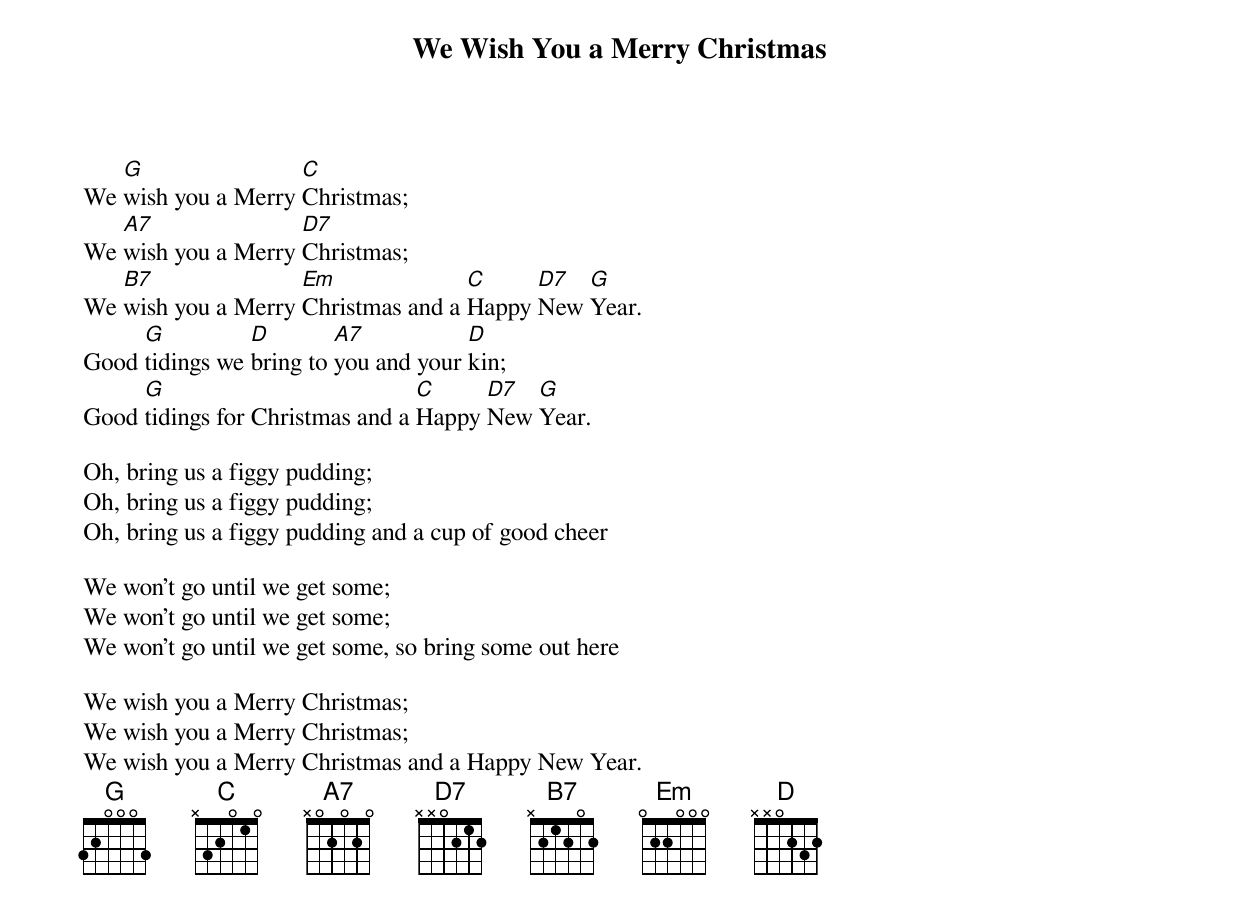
{t:We Wish You a Merry Christmas}
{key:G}

We [G]wish you a Merry [C]Christmas;
We [A7]wish you a Merry [D7]Christmas;
We [B7]wish you a Merry [Em]Christmas and a [C]Happy [D7]New [G]Year.
Good [G]tidings we [D]bring to [A7]you and your [D]kin;
Good [G]tidings for Christmas and a [C]Happy [D7]New [G]Year.

Oh, bring us a figgy pudding;
Oh, bring us a figgy pudding;
Oh, bring us a figgy pudding and a cup of good cheer

We won't go until we get some;
We won't go until we get some;
We won't go until we get some, so bring some out here

We wish you a Merry Christmas;
We wish you a Merry Christmas;
We wish you a Merry Christmas and a Happy New Year.
